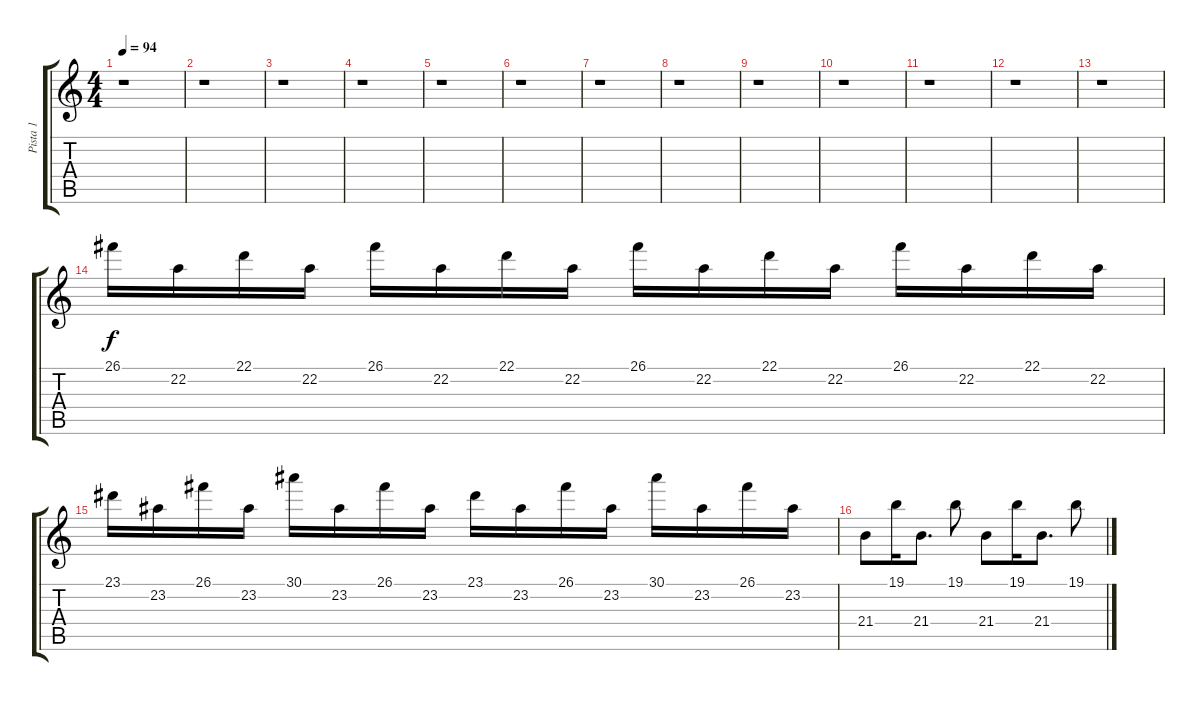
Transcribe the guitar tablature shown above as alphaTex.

\track ("Pista 1" "Pista 1") {instrument acousticgrandpiano}
\staff {score tabs}
\tuning (E4 B3 G3 D3 A2 E2) {hide}
\ts (4 4)
\tempo 94
\clef g2
\ks c
r.1{dy f} |
r.1 |
r.1 |
r.1 |
r.1 |
r.1 |
r.1 |
r.1 |
r.1 |
r.1 |
r.1 |
r.1 |
r.1 |
26.1.16 22.2.16 22.1.16 22.2.16 26.1.16 22.2.16 22.1.16 22.2.16 26.1.16 22.2.16 22.1.16 22.2.16 26.1.16 22.2.16 22.1.16 22.2.16 |
23.1.16 23.2.16 26.1.16 23.2.16 30.1.16 23.2.16 26.1.16 23.2.16 23.1.16 23.2.16 26.1.16 23.2.16 30.1.16 23.2.16 26.1.16 23.2.16 |
21.4.8 19.1.16 21.4.8{d} 19.1.8 21.4.8 19.1.16 21.4.8{d} 19.1.8
